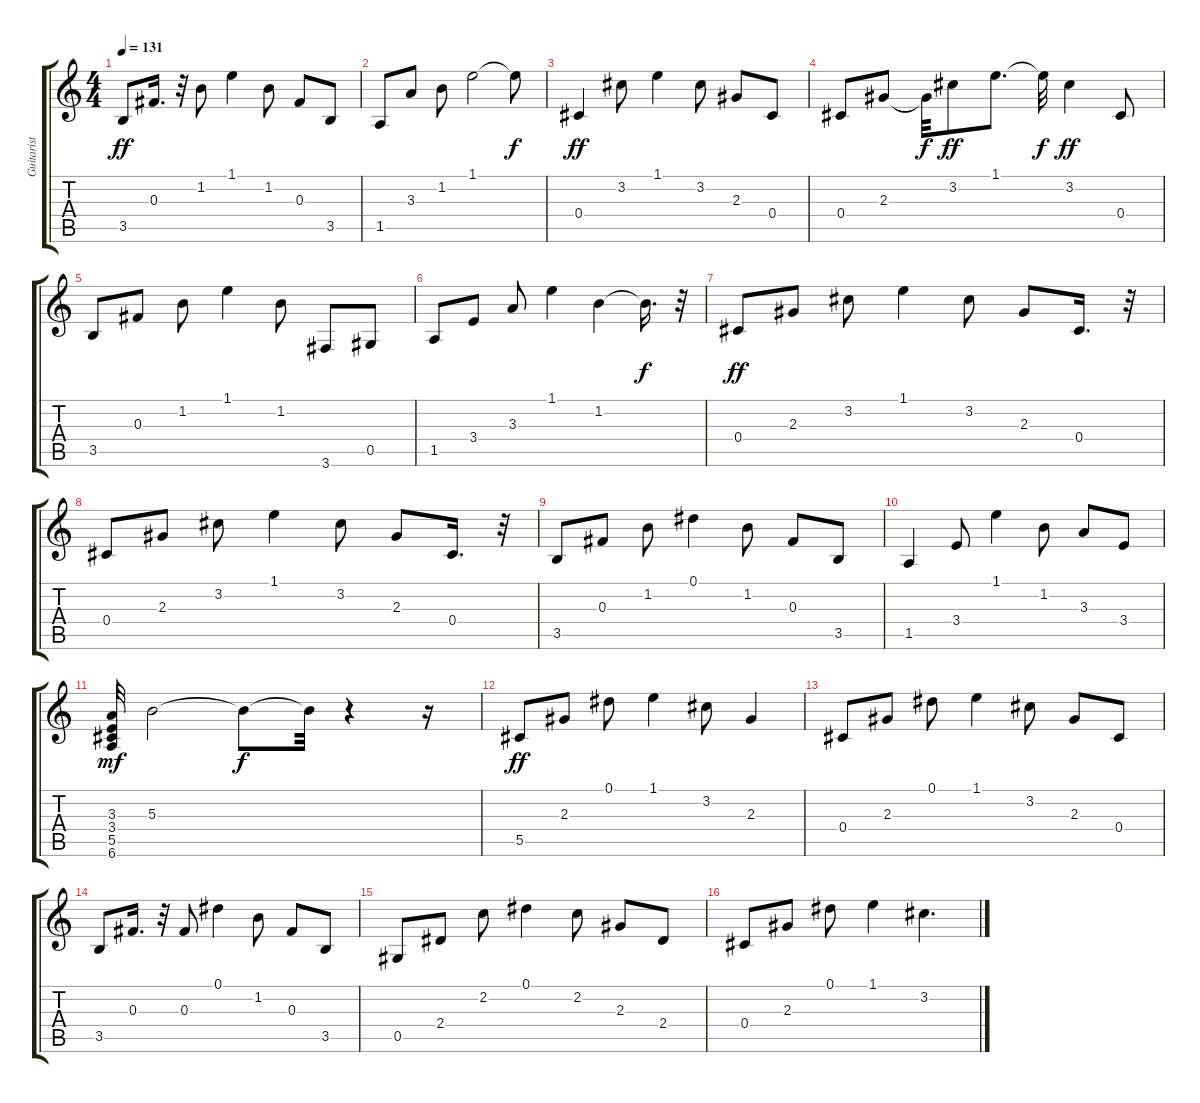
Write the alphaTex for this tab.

\track ("Guitarist 3" "Guitarist ") {instrument acousticguitarsteel}
\staff {score tabs}
\tuning (Eb4 Bb3 Gb3 Db3 Ab2 Eb2) {hide}
\ts (4 4)
\tempo 131
\clef g2
\ks c
3.5.8{dy ff} 0.3.16{d} r.32 1.2.8 1.1.4 1.2.8 0.3.8 3.5.8 |
1.5.8 3.3.8 1.2.8 1.1.2 1.1{t}.8{dy f} |
0.4.4{dy ff} 3.2.8 1.1.4 3.2.8 2.3.8 0.4.8 |
0.4.8 2.3.8 2.3{t}.32{dy f} 3.2.8{dy ff} 1.1.8{d} 1.1{t}.32{dy f} 3.2.4{dy ff} 0.4.8 |
3.5.8 0.3.8 1.2.8 1.1.4 1.2.8 3.6.8 0.5.8 |
1.5.8 3.4.8 3.3.8 1.1.4 1.2.4 1.2{t}.16{d dy f} r.32 |
0.4.8{dy ff} 2.3.8 3.2.8 1.1.4 3.2.8 2.3.8 0.4.16{d} r.32 |
0.4.8 2.3.8 3.2.8 1.1.4 3.2.8 2.3.8 0.4.16{d} r.32 |
3.5.8 0.3.8 1.2.8 0.1.4 1.2.8 0.3.8 3.5.8 |
1.5.4 3.4.8 1.1.4 1.2.8 3.3.8 3.4.8 |
(3.3 3.4 5.5 6.6).32{dy mf} 5.3.2 5.3{t}.8{dy f} 5.3{t}.32 r.4 r.16 |
5.5.8{dy ff} 2.3.8 0.1.8 1.1.4 3.2.8 2.3.4 |
0.4.8 2.3.8 0.1.8 1.1.4 3.2.8 2.3.8 0.4.8 |
3.5.8 0.3.16{d} r.32 0.3.8 0.1.4 1.2.8 0.3.8 3.5.8 |
0.5.8 2.4.8 2.2.8 0.1.4 2.2.8 2.3.8 2.4.8 |
0.4.8 2.3.8 0.1.8 1.1.4 3.2.4{d}
